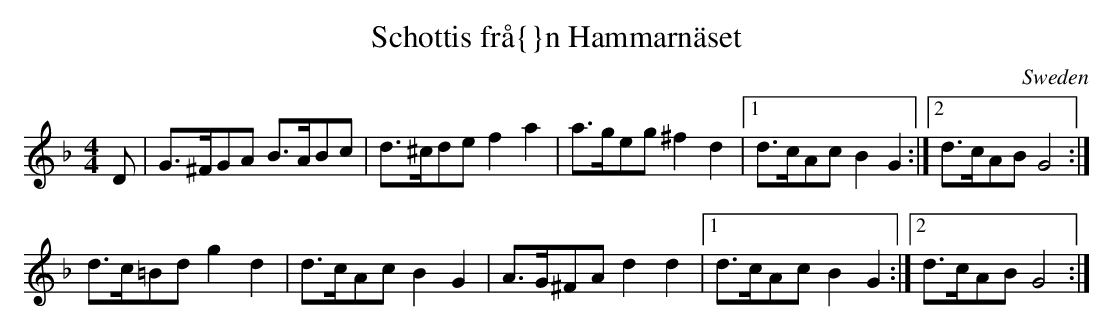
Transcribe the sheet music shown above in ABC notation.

X:1
T:Schottis fr\aa{}n Hammarn\"aset
O:Sweden
M:4/4
K:GDor
D|\
G>^FGA B>ABc | d>^cde f2a2 |\
a>geg ^f2d2 |1d>cAc B2G2:|2d>cAB G4:|
d>c=Bd g2d2 | d>cAc B2G2 |\
A>G^FA d2d2 |1d>cAc B2G2:|2d>cAB G4:|
